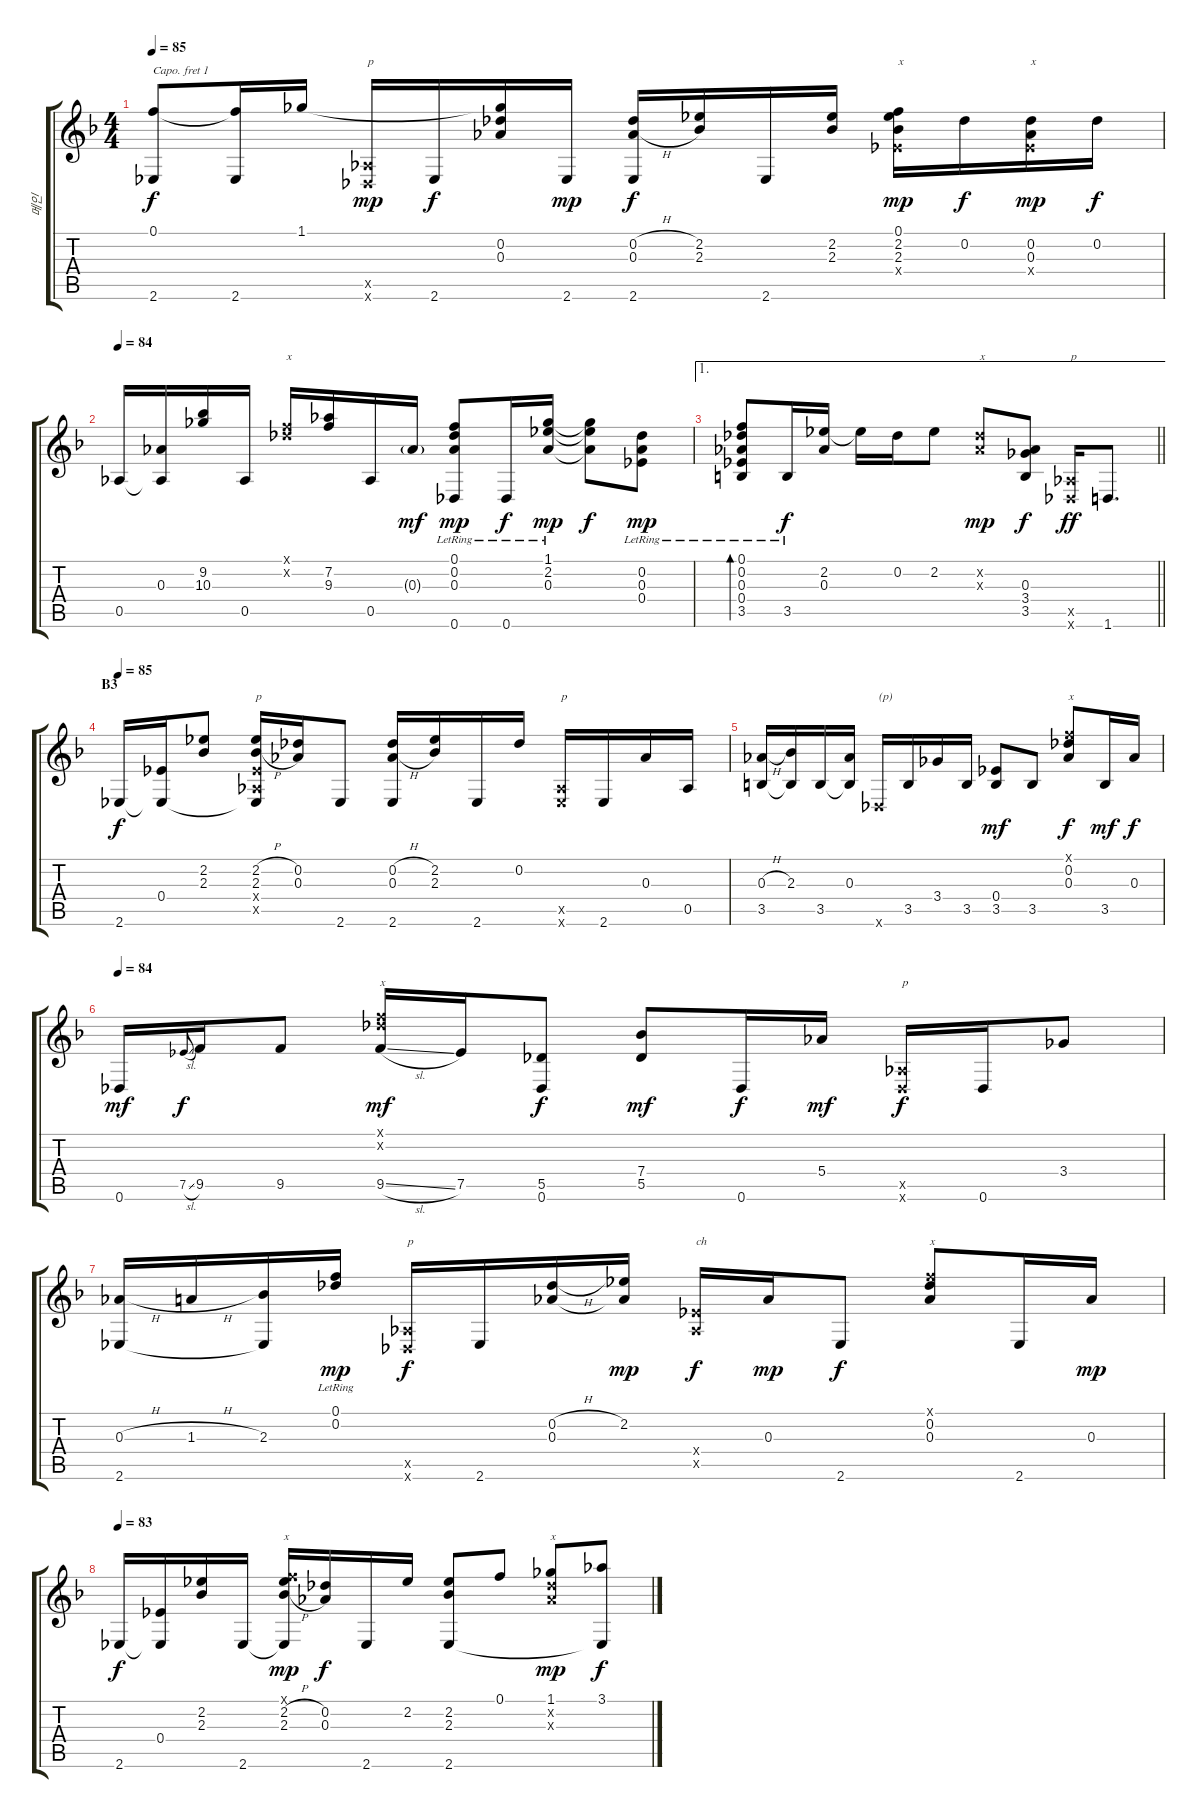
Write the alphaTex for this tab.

\track ("메인" "메인") {instrument acousticguitarsteel}
\staff {score tabs}
\capo 1
\tuning (E4 C4 G3 D3 G2 C2) {hide}
\ts (4 4)
\tempo 85
\clef g2
\ks f
(0.1 2.6).8{dy f} (0.1{t} 2.6).16 1.1.16 (0.5{x} 0.6{x}).16{txt "p" dy mp} 2.6.16{dy f} (1.1{t} 0.2 0.3).16 2.6.16{dy mp} (0.2{h} 0.3{h} 2.6).16{dy f} (2.2 2.3).16 2.6.16 (2.2 2.3).16 (0.1 2.2 2.3 0.4{x}).16{txt "x" dy mp} 0.2.16{dy f} (0.2 0.3 0.4{x}).16{txt "x" dy mp} 0.2.16{dy f} |
\tempo 84
0.5.16 (0.3 0.5{t}).16 (9.2 10.3).16 0.5.16 (0.1{x} 0.2{x}).16{txt "x"} (7.2 9.3).16 0.5.16 0.3{g}.16{dy mf} (0.1{lr} 0.2{lr} 0.3 0.6{lr}).8{dy mp} 0.6{lr}.16{dy f} (1.1{lr} 2.2{lr} 0.3).16{dy mp} (1.1{t} 2.2{t} 0.3{t}).8{dy f} (0.2{lr} 0.3{lr} 0.4).8{dy mp} |
\ae 1
\barLineRight lightlight
(0.1{lr} 0.2{lr} 0.3{lr} 0.4{lr} 3.5{lr}).8{bd 120} 3.5{lr}.16{dy f} (2.2 0.3).16 2.2{t}.16 0.2.16 2.2.8 (0.2{x} 0.3{x}).8{txt "x" dy mp} (0.3 3.4 3.5).8{dy f} (0.5{x} 0.6{x}).16{txt "p" dy ff} 1.6.8{d} |
\section ("" "B3")
\tempo 85
2.6.16{dy f} (0.4 2.6{t}).16 (2.2 2.3).8 (2.2{h} 2.3{h} 0.4{x} 0.5{x} 2.6{t}).16{txt "p"} (0.2 0.3).16 2.6.8 (0.2{h} 0.3{h} 2.6).16 (2.2 2.3).16 2.6.16 0.2.16 (0.5{x} 2.6{x}).16{txt "p"} 2.6.16 0.3.16 0.5.16 |
(0.3{h} 3.5).16 (2.3 3.5{t}).16 3.5.16 (0.3 3.5{t}).16 0.6{x}.16{txt "(p)"} 3.5.16 3.4.16 3.5.16 (0.4 3.5).8{dy mf} 3.5.8 (0.1{x} 0.2 0.3).8{txt "x" dy f} 3.5.16{dy mf} 0.3.16{dy f} |
\tempo 84
0.6.16{dy mf} 7.5{sl}.8{gr onbeat dy f} 9.5.16 9.5.8 (0.1{x} 0.2{x} 9.5{sl}).16{txt "x" dy mf} 7.5.16 (5.5 0.6).8{dy f} (7.4 5.5).8{dy mf} 0.6.16{dy f} 5.4.16{dy mf} (0.5{x} 0.6{x}).16{txt "p" dy f} 0.6.16 3.4.8 |
(0.3{h} 2.6).16 1.3{h}.16 (2.3 2.6{t}).16 (0.1{lr} 0.2{lr}).16{dy mp} (0.5{x} 0.6{x}).16{txt "p" dy f} 2.6.16 (0.2{h} 0.3).16 (2.2 0.3{t}).16{dy mp} (0.4{x} 0.5{x}).16{txt "ch" dy f} 0.3.16{dy mp} 2.6.8{dy f} (0.1{x} 0.2 0.3).8{txt "x"} 2.6.16 0.3.16{dy mp} |
\tempo 83
2.6.16{dy f} (0.4 2.6{t}).16 (2.2 2.3).16 2.6.16 (0.1{x} 2.2{h} 2.3{h} 2.6{t}).16{txt "x" dy mp} (0.2 0.3).16{dy f} 2.6.16 2.2.16 (2.2 2.3 2.6).8 0.1.8 (1.1 0.2{x} 0.3{x}).8{txt "x" dy mp} (3.1 2.6{t}).8{dy f}
